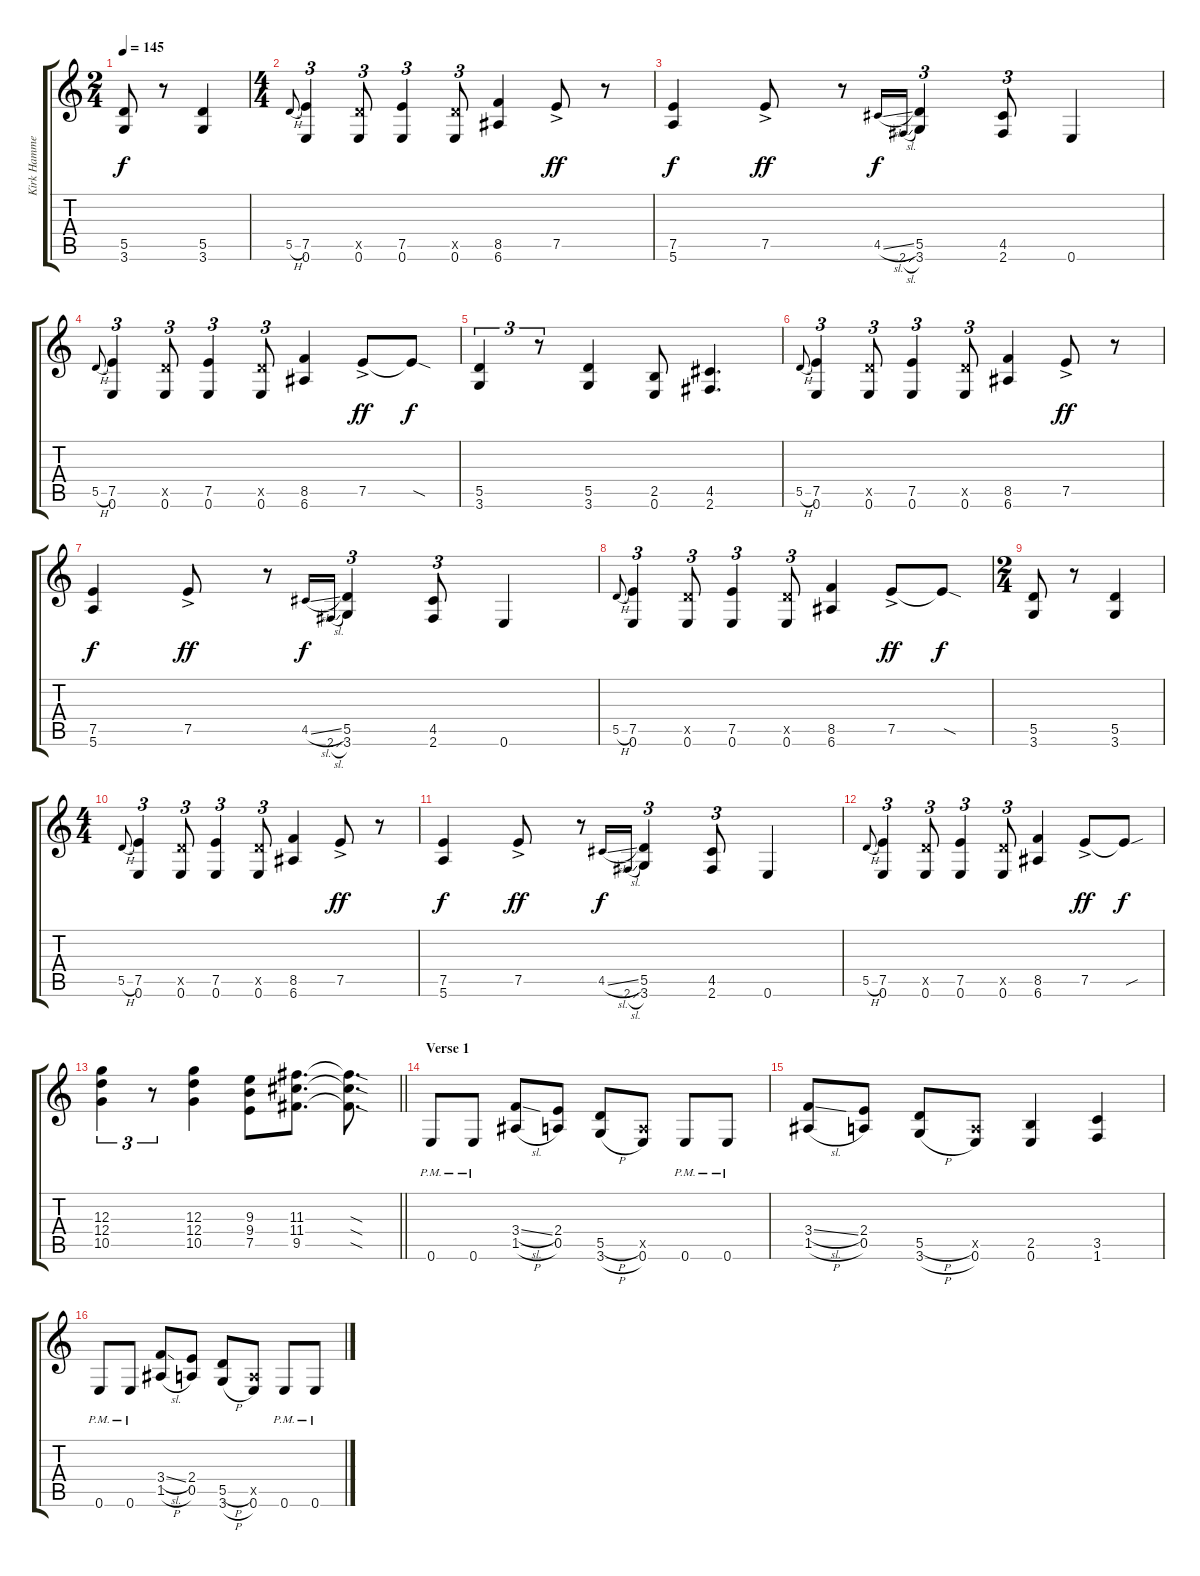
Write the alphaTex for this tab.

\track ("Kirk Hammett (Guitar Lead)" "Kirk Hamme") {instrument distortionguitar}
\staff {score tabs}
\tuning (E4 B3 G3 D3 A2 E2) {hide}
\ts (2 4)
\tempo 145
\clef g2
\ks c
(5.5 3.6).8{dy f} r.8 (5.5 3.6).4 |
\ts (4 4)
5.5{h}.8{gr onbeat} (7.5 0.6).4{tu (3 2)} (5.5{x} 0.6).8{tu (3 2)} (7.5 0.6).4{tu (3 2)} (5.5{x} 0.6).8{tu (3 2)} (8.5 6.6).4 7.5{ac}.8{dy ff} r.8 |
(7.5 5.6).4{dy f} 7.5{ac}.8{dy ff} r.8 4.5{sl}.16{gr onbeat dy f} 2.6{sl}.16{gr onbeat} (5.5 3.6).4{tu (3 2)} (4.5 2.6).8{tu (3 2)} 0.6.4 |
5.5{h}.8{gr onbeat} (7.5 0.6).4{tu (3 2)} (5.5{x} 0.6).8{tu (3 2)} (7.5 0.6).4{tu (3 2)} (5.5{x} 0.6).8{tu (3 2)} (8.5 6.6).4 7.5{ac}.8{dy ff} 7.5{sod t}.8{dy f} |
(5.5 3.6).4{tu (3 2)} r.8{tu (3 2)} (5.5 3.6).4 (2.5 0.6).8 (4.5 2.6).4{d} |
5.5{h}.8{gr onbeat} (7.5 0.6).4{tu (3 2)} (5.5{x} 0.6).8{tu (3 2)} (7.5 0.6).4{tu (3 2)} (5.5{x} 0.6).8{tu (3 2)} (8.5 6.6).4 7.5{ac}.8{dy ff} r.8 |
(7.5 5.6).4{dy f} 7.5{ac}.8{dy ff} r.8 4.5{sl}.16{gr onbeat dy f} 2.6{sl}.16{gr onbeat} (5.5 3.6).4{tu (3 2)} (4.5 2.6).8{tu (3 2)} 0.6.4 |
5.5{h}.8{gr onbeat} (7.5 0.6).4{tu (3 2)} (5.5{x} 0.6).8{tu (3 2)} (7.5 0.6).4{tu (3 2)} (5.5{x} 0.6).8{tu (3 2)} (8.5 6.6).4 7.5{ac}.8{dy ff} 7.5{sod t}.8{dy f} |
\ts (2 4)
(5.5 3.6).8 r.8 (5.5 3.6).4 |
\ts (4 4)
5.5{h}.8{gr onbeat} (7.5 0.6).4{tu (3 2)} (5.5{x} 0.6).8{tu (3 2)} (7.5 0.6).4{tu (3 2)} (5.5{x} 0.6).8{tu (3 2)} (8.5 6.6).4 7.5{ac}.8{dy ff} r.8 |
(7.5 5.6).4{dy f} 7.5{ac}.8{dy ff} r.8 4.5{sl}.16{gr onbeat dy f} 2.6{sl}.16{gr onbeat} (5.5 3.6).4{tu (3 2)} (4.5 2.6).8{tu (3 2)} 0.6.4 |
5.5{h}.8{gr onbeat} (7.5 0.6).4{tu (3 2)} (5.5{x} 0.6).8{tu (3 2)} (7.5 0.6).4{tu (3 2)} (5.5{x} 0.6).8{tu (3 2)} (8.5 6.6).4 7.5{ac}.8{dy ff} 7.5{sou t}.8{dy f} |
\barLineRight lightlight
(12.3 12.4 10.5).4{tu (3 2)} r.8{tu (3 2)} (12.3 12.4 10.5).4 (9.3 9.4 7.5).8 (11.3 11.4 9.5).8{d} (11.3{sod t} 11.4{sod t} 9.5{sod t}).8{d} |
\section ("" "Verse 1")
0.6{pm}.8 0.6{pm}.8 (3.4{sl} 1.5{h}).8 (2.4 0.5).8 (5.5{h} 3.6{h}).8 (0.5{x} 0.6).8 0.6{pm}.8 0.6{pm}.8 |
(3.4{sl} 1.5{h}).8 (2.4 0.5).8 (5.5{h} 3.6{h}).8 (0.5{x} 0.6).8 (2.5 0.6).4 (3.5 1.6).4 |
0.6{pm}.8 0.6{pm}.8 (3.4{sl} 1.5{h}).8 (2.4 0.5).8 (5.5{h} 3.6{h}).8 (0.5{x} 0.6).8 0.6{pm}.8 0.6{pm}.8
